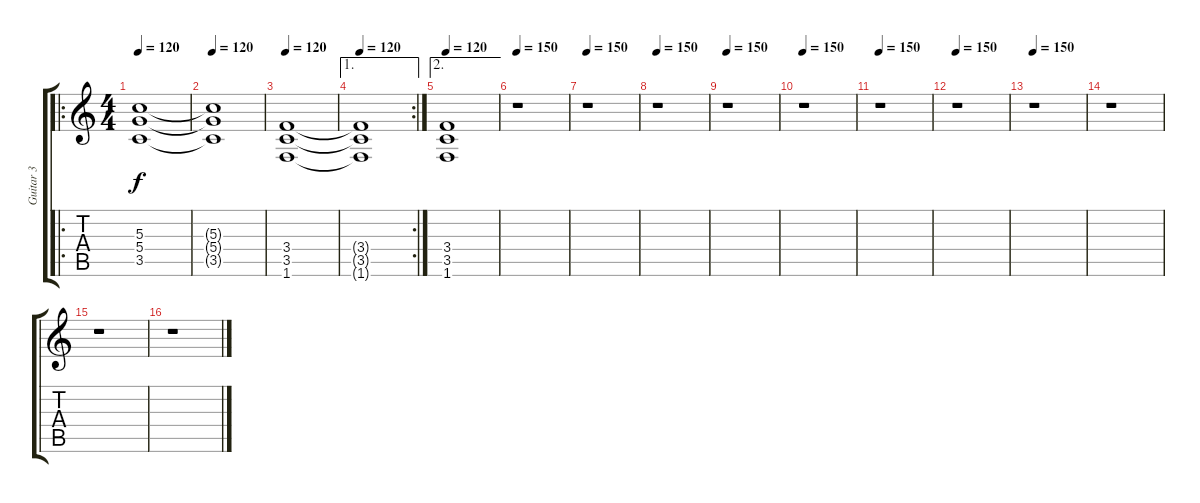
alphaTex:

\track ("Guitar 3" "Guitar 3") {instrument distortionguitar}
\staff {score tabs}
\tuning (E4 B3 G3 D3 A2 E2) {hide}
\ro
\ts (4 4)
\tempo 120
\clef g2
\ks c
(5.3 5.4 3.5).1{dy f} |
\tempo 120
(5.3{t} 5.4{t} 3.5{t}).1 |
\tempo 120
(3.4 3.5 1.6).1 |
\ae 1
\rc 2
\tempo 120
(3.4{t} 3.5{t} 1.6{t}).1 |
\ae 2
\tempo 120
(3.4 3.5 1.6).1 |
\tempo 150
r.1 |
\tempo 150
r.1 |
\tempo 150
r.1 |
\tempo 150
r.1 |
\tempo 150
r.1 |
\tempo 150
r.1 |
\tempo 150
r.1 |
\tempo 150
r.1 |
r.1 |
r.1 |
r.1
